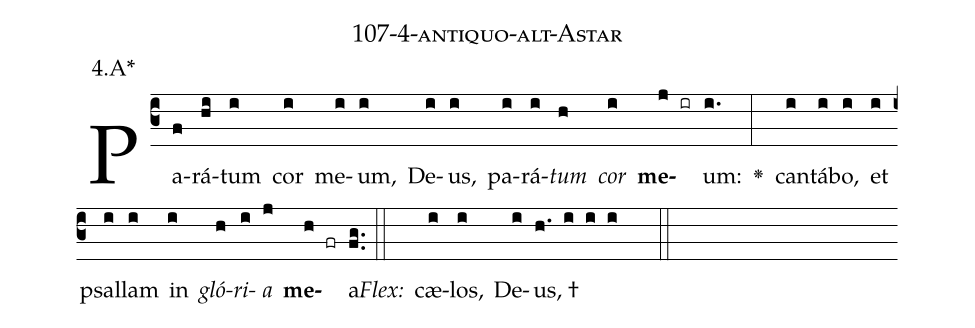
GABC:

name: 107-4-antiquo-alt-Astar;
annotation: 4.A*;
%%
(c3)Pa(f)rá(hi)tum(i) cor(i) me(i)um,(i) De(i)us,(i) pa(i)rá(i)<i>tum</i>(h) <i>cor</i>(i) <b>me</b>(j ir)um:(i.) <v>\greheightstar</v>(:) can(i)tá(i)bo,(i) et(i) psal(i)lam(i) in(i) <i>gló</i>(h)<i>ri</i>(i)<i>a</i>(j) <b>me</b>(h fr)a.(fg..) (::)
<i>Flex:</i>()  cæ(i)los,(i) De(i)us, †(h. i i i  ::)

%E(i) u(h) o(i) u(j) a(h) e.(fg..) (::)
